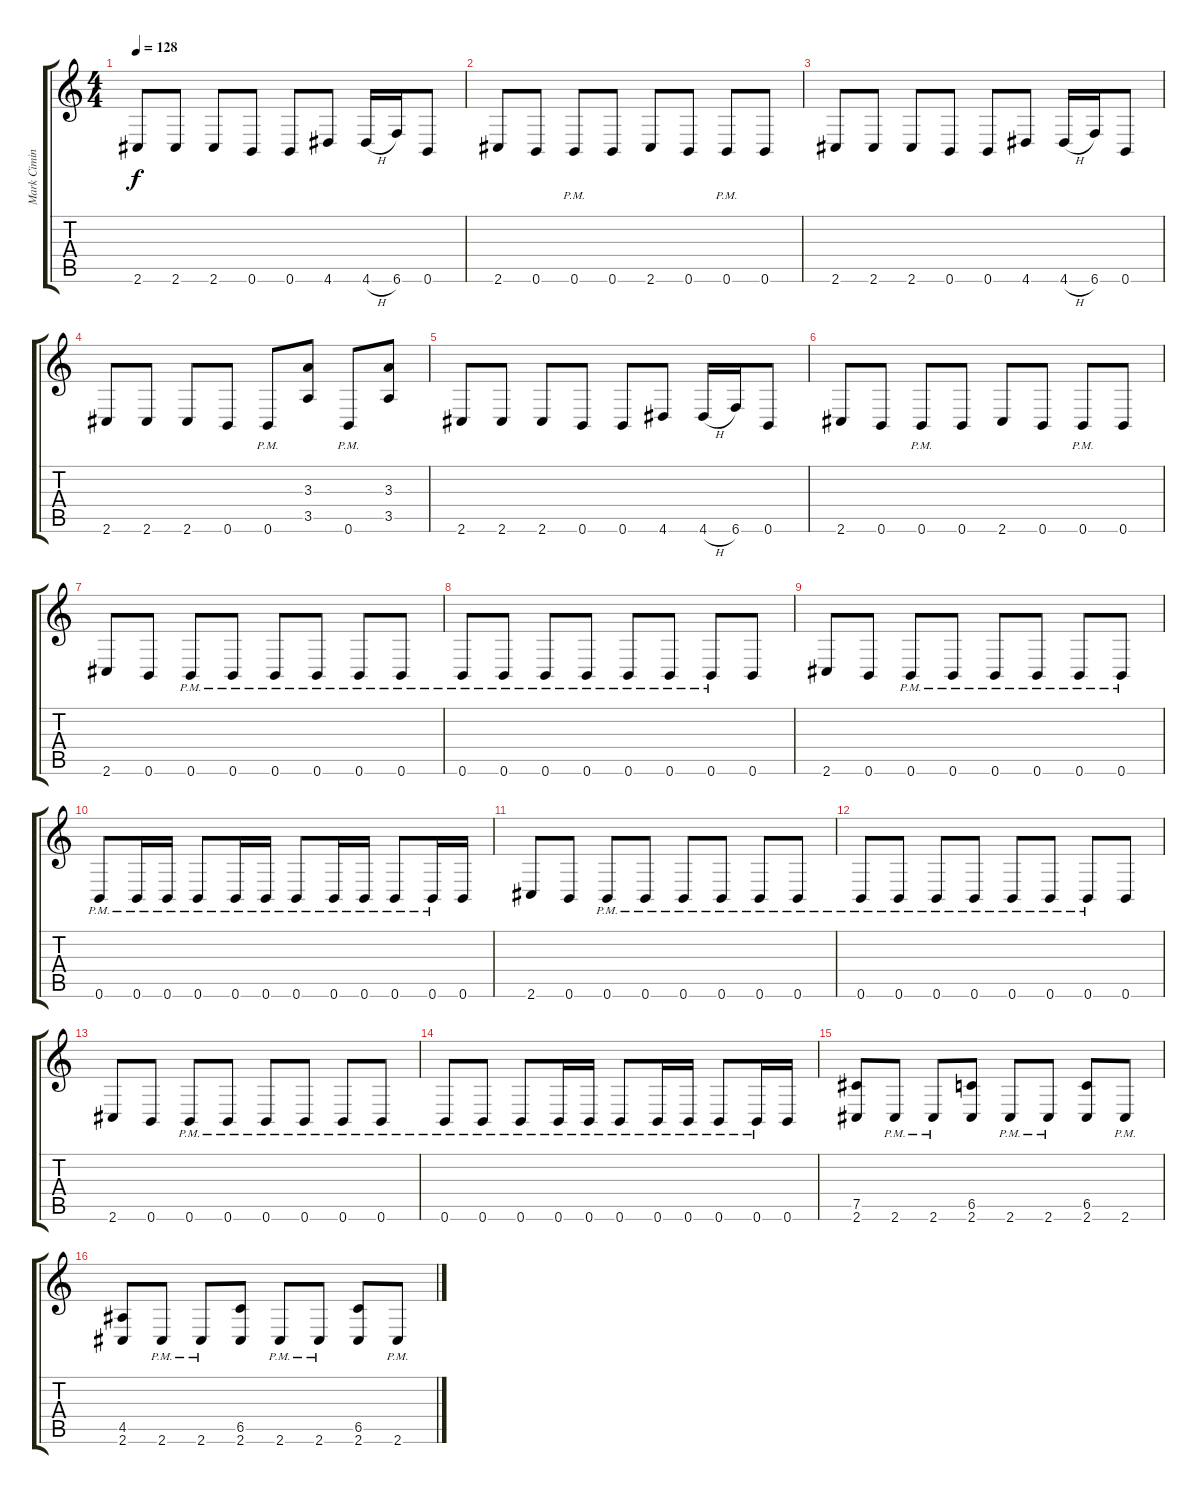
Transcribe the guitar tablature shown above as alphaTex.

\track ("Mark Cimino" "Mark Cimin") {instrument distortionguitar}
\staff {score tabs}
\tuning (Eb4 B3 Gb3 B2 Gb2 B1) {hide}
\ts (4 4)
\tempo 128
\clef g2
\ks c
2.6.8{dy f} 2.6.8 2.6.8 0.6.8 0.6.8 4.6.8 4.6{h}.16 6.6.16 0.6.8 |
2.6.8 0.6.8 0.6{pm}.8 0.6.8 2.6.8 0.6.8 0.6{pm}.8 0.6.8 |
2.6.8 2.6.8 2.6.8 0.6.8 0.6.8 4.6.8 4.6{h}.16 6.6.16 0.6.8 |
2.6.8 2.6.8 2.6.8 0.6.8 0.6{pm}.8 (3.3 3.5).8 0.6{pm}.8 (3.3 3.5).8 |
2.6.8 2.6.8 2.6.8 0.6.8 0.6.8 4.6.8 4.6{h}.16 6.6.16 0.6.8 |
2.6.8 0.6.8 0.6{pm}.8 0.6.8 2.6.8 0.6.8 0.6{pm}.8 0.6.8 |
2.6.8 0.6.8 0.6{pm}.8 0.6{pm}.8 0.6{pm}.8 0.6{pm}.8 0.6{pm}.8 0.6{pm}.8 |
0.6{pm}.8 0.6{pm}.8 0.6{pm}.8 0.6{pm}.8 0.6{pm}.8 0.6{pm}.8 0.6{pm}.8 0.6.8 |
2.6.8 0.6.8 0.6{pm}.8 0.6{pm}.8 0.6{pm}.8 0.6{pm}.8 0.6{pm}.8 0.6{pm}.8 |
0.6{pm}.8 0.6{pm}.16 0.6{pm}.16 0.6{pm}.8 0.6{pm}.16 0.6{pm}.16 0.6{pm}.8 0.6{pm}.16 0.6{pm}.16 0.6{pm}.8 0.6{pm}.16 0.6.16 |
2.6.8 0.6.8 0.6{pm}.8 0.6{pm}.8 0.6{pm}.8 0.6{pm}.8 0.6{pm}.8 0.6{pm}.8 |
0.6{pm}.8 0.6{pm}.8 0.6{pm}.8 0.6{pm}.8 0.6{pm}.8 0.6{pm}.8 0.6{pm}.8 0.6.8 |
2.6.8 0.6.8 0.6{pm}.8 0.6{pm}.8 0.6{pm}.8 0.6{pm}.8 0.6{pm}.8 0.6{pm}.8 |
0.6{pm}.8 0.6{pm}.8 0.6{pm}.8 0.6{pm}.16 0.6{pm}.16 0.6{pm}.8 0.6{pm}.16 0.6{pm}.16 0.6{pm}.8 0.6{pm}.16 0.6.16 |
(7.5 2.6).8 2.6{pm}.8 2.6{pm}.8 (6.5 2.6).8 2.6{pm}.8 2.6{pm}.8 (6.5 2.6).8 2.6{pm}.8 |
(4.5 2.6).8 2.6{pm}.8 2.6{pm}.8 (6.5 2.6).8 2.6{pm}.8 2.6{pm}.8 (6.5 2.6).8 2.6{pm}.8
